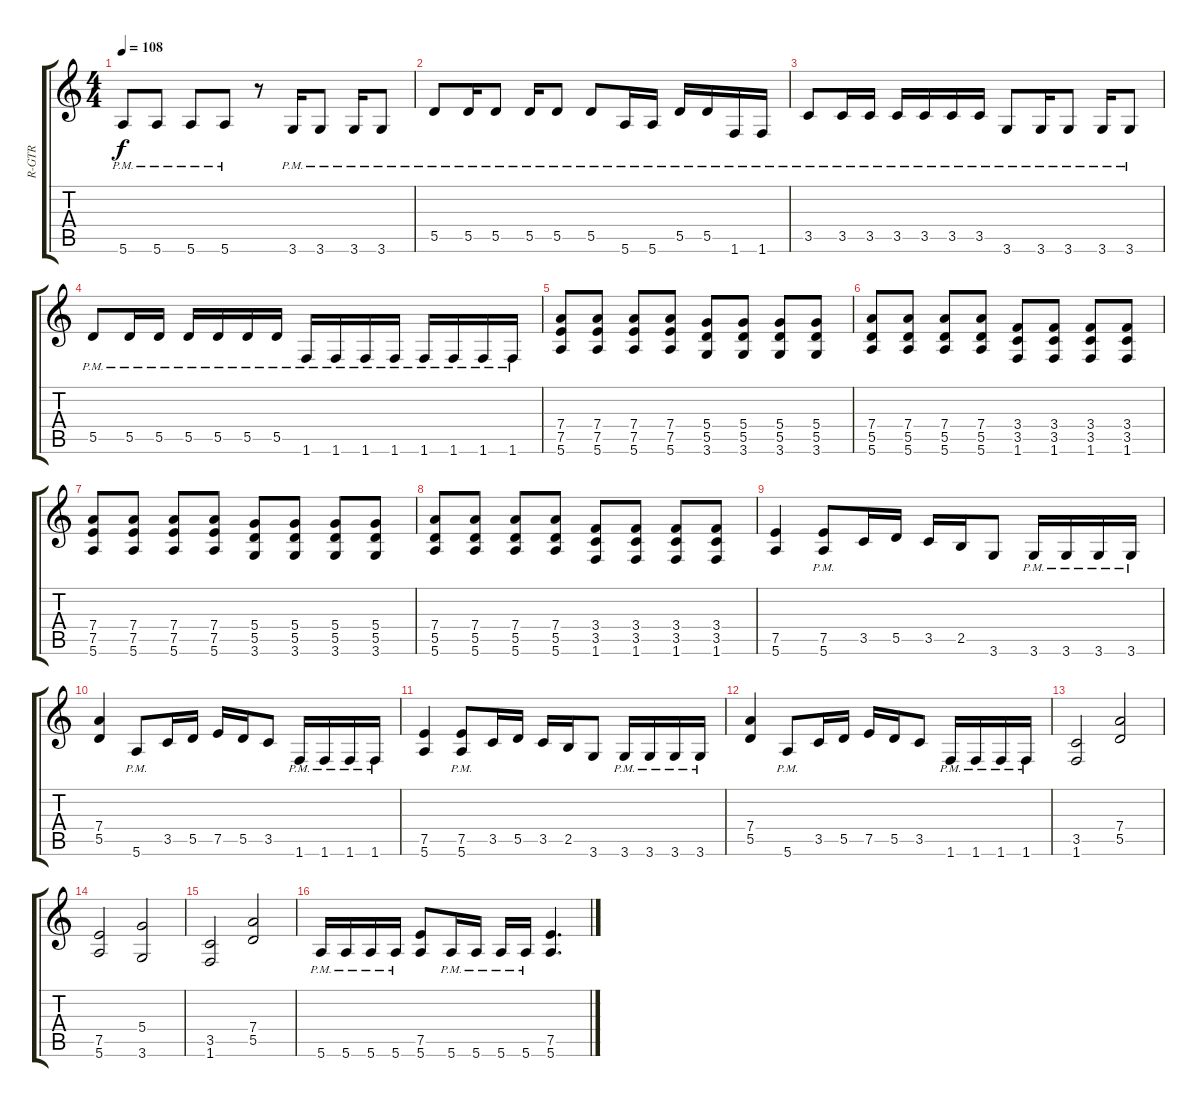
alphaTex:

\track ("R-GTR" "R-GTR") {instrument distortionguitar}
\staff {score tabs}
\tuning (E4 B3 G3 D3 A2 E2) {hide}
\ts (4 4)
\tempo 108
\clef g2
\ks c
5.6{pm}.8{dy f} 5.6{pm}.8 5.6{pm}.8 5.6{pm}.8 r.8 3.6{pm}.16 3.6{pm}.8 3.6{pm}.16 3.6{pm}.8 |
5.5{pm}.8 5.5{pm}.16 5.5{pm}.8 5.5{pm}.16 5.5{pm}.8 5.5{pm}.8 5.6{pm}.16 5.6{pm}.16 5.5{pm}.16 5.5{pm}.16 1.6{pm}.16 1.6{pm}.16 |
3.5{pm}.8 3.5{pm}.16 3.5{pm}.16 3.5{pm}.16 3.5{pm}.16 3.5{pm}.16 3.5{pm}.16 3.6{pm}.8 3.6{pm}.16 3.6{pm}.8 3.6{pm}.16 3.6{pm}.8 |
5.5{pm}.8 5.5{pm}.16 5.5{pm}.16 5.5{pm}.16 5.5{pm}.16 5.5{pm}.16 5.5{pm}.16 1.6{pm}.16 1.6{pm}.16 1.6{pm}.16 1.6{pm}.16 1.6{pm}.16 1.6{pm}.16 1.6{pm}.16 1.6{pm}.16 |
(7.4 7.5 5.6).8 (7.4 7.5 5.6).8 (7.4 7.5 5.6).8 (7.4 7.5 5.6).8 (5.4 5.5 3.6).8 (5.4 5.5 3.6).8 (5.4 5.5 3.6).8 (5.4 5.5 3.6).8 |
(7.4 5.5 5.6).8 (7.4 5.5 5.6).8 (7.4 5.5 5.6).8 (7.4 5.5 5.6).8 (3.4 3.5 1.6).8 (3.4 3.5 1.6).8 (3.4 3.5 1.6).8 (3.4 3.5 1.6).8 |
(7.4 7.5 5.6).8 (7.4 7.5 5.6).8 (7.4 7.5 5.6).8 (7.4 7.5 5.6).8 (5.4 5.5 3.6).8 (5.4 5.5 3.6).8 (5.4 5.5 3.6).8 (5.4 5.5 3.6).8 |
(7.4 5.5 5.6).8 (7.4 5.5 5.6).8 (7.4 5.5 5.6).8 (7.4 5.5 5.6).8 (3.4 3.5 1.6).8 (3.4 3.5 1.6).8 (3.4 3.5 1.6).8 (3.4 3.5 1.6).8 |
(7.5 5.6).4 (7.5{pm} 5.6{pm}).8 3.5.16 5.5.16 3.5.16 2.5.16 3.6.8 3.6{pm}.16 3.6{pm}.16 3.6{pm}.16 3.6{pm}.16 |
(7.4 5.5).4 5.6{pm}.8 3.5.16 5.5.16 7.5.16 5.5.16 3.5.8 1.6{pm}.16 1.6{pm}.16 1.6{pm}.16 1.6{pm}.16 |
(7.5 5.6).4 (7.5{pm} 5.6{pm}).8 3.5.16 5.5.16 3.5.16 2.5.16 3.6.8 3.6{pm}.16 3.6{pm}.16 3.6{pm}.16 3.6{pm}.16 |
(7.4 5.5).4 5.6{pm}.8 3.5.16 5.5.16 7.5.16 5.5.16 3.5.8 1.6{pm}.16 1.6{pm}.16 1.6{pm}.16 1.6{pm}.16 |
(3.5 1.6).2 (7.4 5.5).2 |
(7.5 5.6).2 (5.4 3.6).2 |
(3.5 1.6).2 (7.4 5.5).2 |
5.6{pm}.16 5.6{pm}.16 5.6{pm}.16 5.6{pm}.16 (7.5 5.6).8 5.6{pm}.16 5.6{pm}.16 5.6{pm}.16 5.6{pm}.16 (7.5 5.6).4{d}
